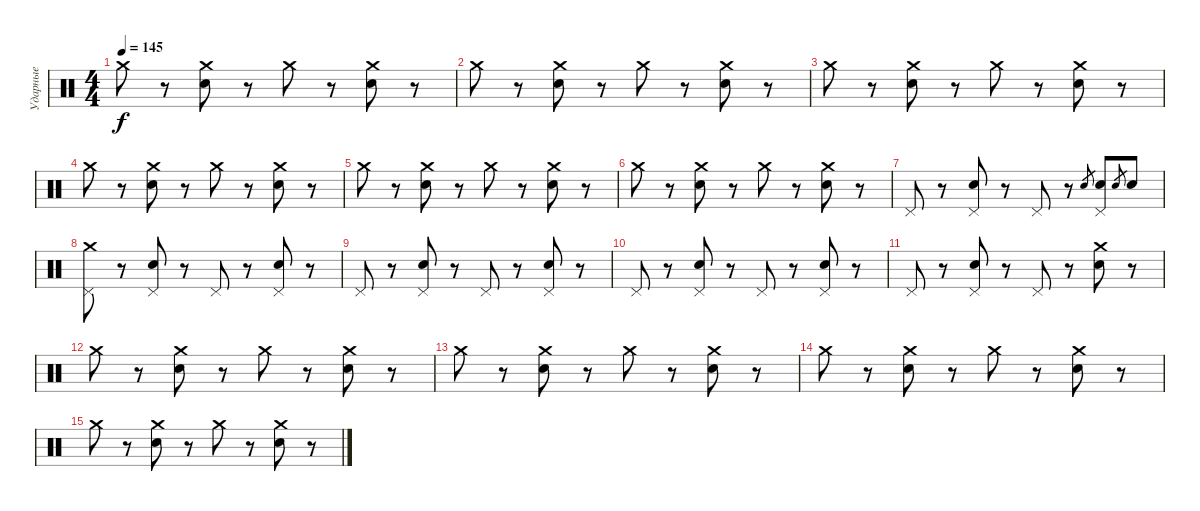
\track ("Ударные" "Ударные") {instrument percussion}
\staff {score}
\articulation defaults
\ts (4 4)
\tempo 145
\clef neutral
\ks c "Crash medium (hit)".8{dy f}
r.8 ("Crash medium (hit)" "Electric Snare (hit)").8 r.8 "Crash medium (hit)".8 r.8 ("Crash medium (hit)" "Electric Snare (hit)").8 r.8 |
"Crash medium (hit)".8 r.8 ("Crash medium (hit)" "Electric Snare (hit)").8 r.8 "Crash medium (hit)".8 r.8 ("Crash medium (hit)" "Electric Snare (hit)").8 r.8 |
"Crash medium (hit)".8 r.8 ("Crash medium (hit)" "Electric Snare (hit)").8 r.8 "Crash medium (hit)".8 r.8 ("Crash medium (hit)" "Electric Snare (hit)").8 r.8 |
"Crash medium (hit)".8 r.8 ("Crash medium (hit)" "Electric Snare (hit)").8 r.8 "Crash medium (hit)".8 r.8 ("Crash medium (hit)" "Electric Snare (hit)").8 r.8 |
"Crash medium (hit)".8 r.8 ("Crash medium (hit)" "Electric Snare (hit)").8 r.8 "Crash medium (hit)".8 r.8 ("Crash medium (hit)" "Electric Snare (hit)").8 r.8 |
"Crash medium (hit)".8 r.8 ("Crash medium (hit)" "Electric Snare (hit)").8 r.8 "Crash medium (hit)".8 r.8 ("Crash medium (hit)" "Electric Snare (hit)").8 r.8 |
"Pedal Hi-Hat (hit)".8 r.8 ("Pedal Hi-Hat (hit)" "Electric Snare (hit)").8 r.8 "Pedal Hi-Hat (hit)".8 r.8 "Electric Snare (hit)".8{gr} ("Pedal Hi-Hat (hit)" "Electric Snare (hit)").8 "Electric Snare (hit)".8{gr} "Electric Snare (hit)".8 |
("Pedal Hi-Hat (hit)" "Crash medium (hit)").8 r.8 ("Pedal Hi-Hat (hit)" "Electric Snare (hit)").8 r.8 "Pedal Hi-Hat (hit)".8 r.8 ("Pedal Hi-Hat (hit)" "Electric Snare (hit)").8 r.8 |
"Pedal Hi-Hat (hit)".8 r.8 ("Pedal Hi-Hat (hit)" "Electric Snare (hit)").8 r.8 "Pedal Hi-Hat (hit)".8 r.8 ("Pedal Hi-Hat (hit)" "Electric Snare (hit)").8 r.8 |
"Pedal Hi-Hat (hit)".8 r.8 ("Pedal Hi-Hat (hit)" "Electric Snare (hit)").8 r.8 "Pedal Hi-Hat (hit)".8 r.8 ("Pedal Hi-Hat (hit)" "Electric Snare (hit)").8 r.8 |
"Pedal Hi-Hat (hit)".8 r.8 ("Pedal Hi-Hat (hit)" "Electric Snare (hit)").8 r.8 "Pedal Hi-Hat (hit)".8 r.8 ("Crash medium (hit)" "Electric Snare (hit)").8 r.8 |
"Crash medium (hit)".8 r.8 ("Crash medium (hit)" "Electric Snare (hit)").8 r.8 "Crash medium (hit)".8 r.8 ("Crash medium (hit)" "Electric Snare (hit)").8 r.8 |
"Crash medium (hit)".8 r.8 ("Crash medium (hit)" "Electric Snare (hit)").8 r.8 "Crash medium (hit)".8 r.8 ("Crash medium (hit)" "Electric Snare (hit)").8 r.8 |
"Crash medium (hit)".8 r.8 ("Crash medium (hit)" "Electric Snare (hit)").8 r.8 "Crash medium (hit)".8 r.8 ("Crash medium (hit)" "Electric Snare (hit)").8 r.8 |
"Crash medium (hit)".8 r.8 ("Crash medium (hit)" "Electric Snare (hit)").8 r.8 "Crash medium (hit)".8 r.8 ("Crash medium (hit)" "Electric Snare (hit)").8 r.8
